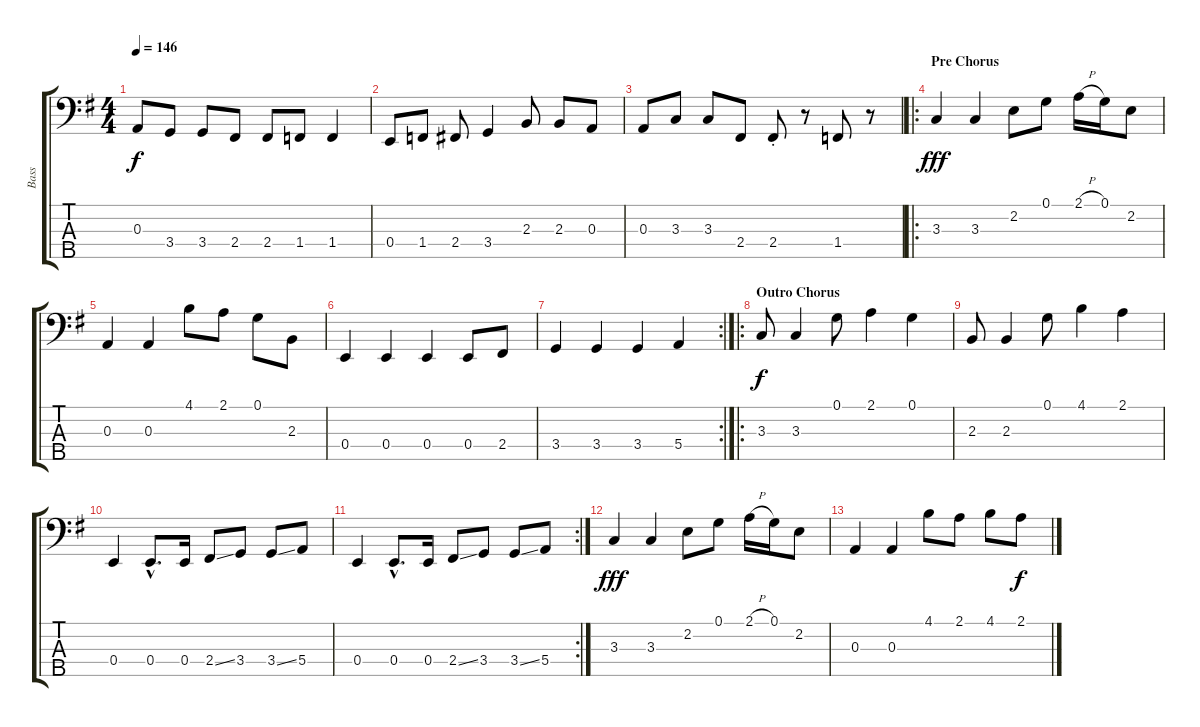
\track ("Bass" "Bass") {instrument electricbasspick}
\staff {score tabs}
\tuning (G2 D2 A1 E1 B0) {hide}
\ts (4 4)
\tempo 146
\clef f4
\ks g
0.3.8{dy f} 3.4.8 3.4.8 2.4.8 2.4.8 1.4.8 1.4.4 |
0.4.8 1.4.8 2.4.8 3.4.4 2.3.8 2.3.8 0.3.8 |
0.3.8 3.3.8 3.3.8 2.4.8 2.4{st}.8 r.8 1.4.8 r.8 |
\ro
\section ("" "Pre Chorus")
3.3.4{dy fff volume 16 instrument electricbasspick} 3.3.4 2.2.8 0.1.8 2.1{h}.16 0.1.16 2.2.8 |
0.3.4 0.3.4 4.1.8 2.1.8 0.1.8 2.3.8 |
0.4.4 0.4.4 0.4.4 0.4.8 2.4.8 |
\rc 2
3.4.4 3.4.4 3.4.4 5.4.4 |
\ro
\section ("" "Outro Chorus")
3.3.8{dy f volume 16 balance 8} 3.3.4 0.1.8 2.1.4 0.1.4 |
2.3.8 2.3.4 0.1.8 4.1.4 2.1.4 |
0.4.4 0.4{hac}.8{d} 0.4.16 2.4{ss}.8 3.4.8 3.4{ss}.8 5.4.8 |
\rc 2
0.4.4 0.4{hac}.8{d} 0.4.16 2.4{ss}.8 3.4.8 3.4{ss}.8 5.4.8 |
3.3.4{dy fff volume 16 instrument electricbasspick} 3.3.4 2.2.8 0.1.8 2.1{h}.16 0.1.16 2.2.8 |
0.3.4 0.3.4 4.1.8 2.1.8 4.1.8 2.1.8{dy f}
